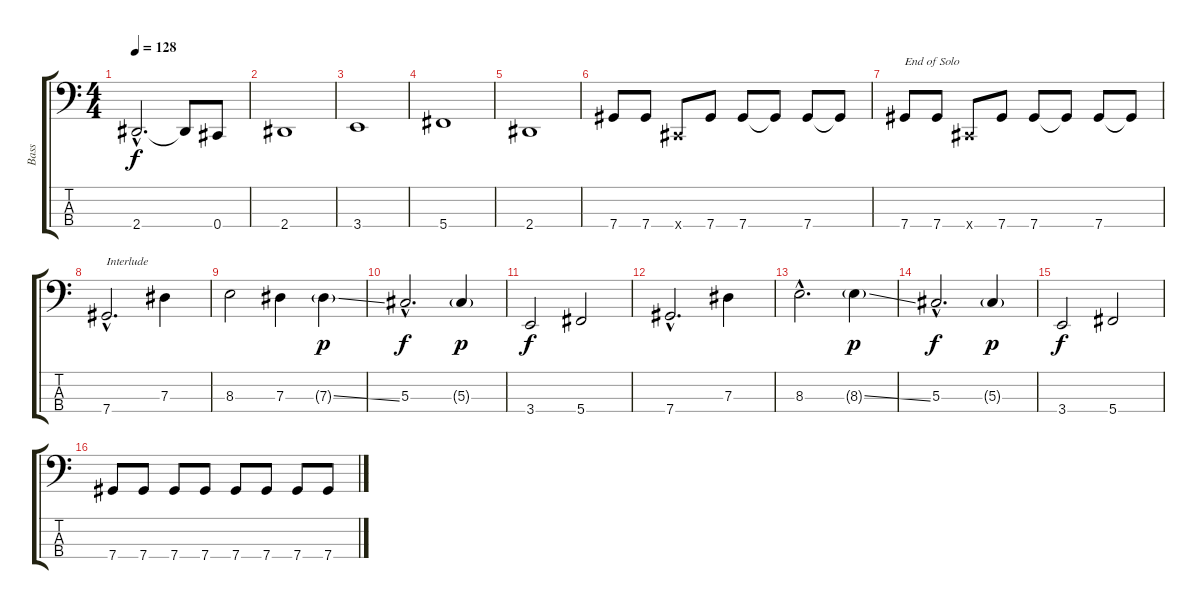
\track ("Bass" "Bass") {instrument electricbassfinger}
\staff {score tabs}
\tuning (Gb2 Db2 Ab1 Db1) {hide}
\ts (4 4)
\tempo 128
\clef f4
\ks c
2.4{hac}.2{d dy f} 2.4{t}.8 0.4.8 |
2.4.1 |
3.4.1 |
5.4.1 |
2.4.1 |
7.4.8 7.4.8 0.4{x}.8 7.4.8 7.4.8 7.4{t}.8 7.4.8 7.4{t}.8 |
7.4.8{txt "End of Solo"} 7.4.8 0.4{x}.8 7.4.8 7.4.8 7.4{t}.8 7.4.8 7.4{t}.8 |
7.4{hac}.2{d txt "Interlude"} 7.3.4 |
8.3.2 7.3.4 7.3{ss g}.4{dy p} |
5.3{hac}.2{d dy f} 5.3{g}.4{dy p} |
3.4.2{dy f} 5.4.2 |
7.4{hac}.2{d} 7.3.4 |
8.3{hac}.2{d} 8.3{ss g}.4{dy p} |
5.3{hac}.2{d dy f} 5.3{g}.4{dy p} |
3.4.2{dy f} 5.4.2 |
7.4.8 7.4.8 7.4.8 7.4.8 7.4.8 7.4.8 7.4.8 7.4.8
